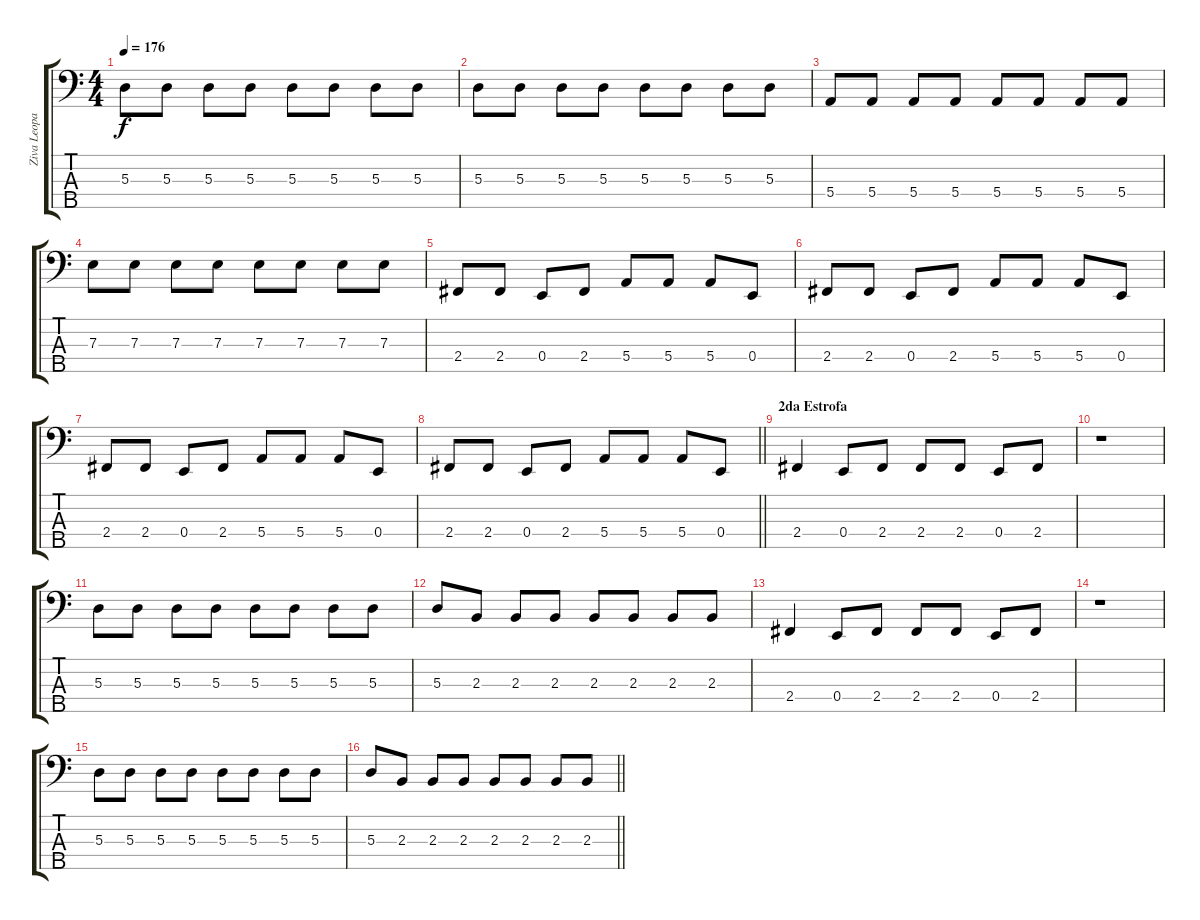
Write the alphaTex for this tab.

\track ("Ziva Leopardi" "Ziva Leopa") {instrument electricbassfinger}
\staff {score tabs}
\tuning (G2 D2 A1 E1 B0) {hide}
\ts (4 4)
\tempo 176
\clef f4
\ks c
5.3.8{dy f} 5.3.8 5.3.8 5.3.8 5.3.8 5.3.8 5.3.8 5.3.8 |
5.3.8 5.3.8 5.3.8 5.3.8 5.3.8 5.3.8 5.3.8 5.3.8 |
5.4.8 5.4.8 5.4.8 5.4.8 5.4.8 5.4.8 5.4.8 5.4.8 |
7.3.8 7.3.8 7.3.8 7.3.8 7.3.8 7.3.8 7.3.8 7.3.8 |
2.4.8 2.4.8 0.4.8 2.4.8 5.4.8 5.4.8 5.4.8 0.4.8 |
2.4.8 2.4.8 0.4.8 2.4.8 5.4.8 5.4.8 5.4.8 0.4.8 |
2.4.8 2.4.8 0.4.8 2.4.8 5.4.8 5.4.8 5.4.8 0.4.8 |
\barLineRight lightlight
2.4.8 2.4.8 0.4.8 2.4.8 5.4.8 5.4.8 5.4.8 0.4.8 |
\section ("" "2da Estrofa")
2.4.4 0.4.8 2.4.8 2.4.8 2.4.8 0.4.8 2.4.8 |
r.1 |
5.3.8 5.3.8 5.3.8 5.3.8 5.3.8 5.3.8 5.3.8 5.3.8 |
5.3.8 2.3.8 2.3.8 2.3.8 2.3.8 2.3.8 2.3.8 2.3.8 |
2.4.4 0.4.8 2.4.8 2.4.8 2.4.8 0.4.8 2.4.8 |
r.1 |
5.3.8 5.3.8 5.3.8 5.3.8 5.3.8 5.3.8 5.3.8 5.3.8 |
\barLineRight lightlight
5.3.8 2.3.8 2.3.8 2.3.8 2.3.8 2.3.8 2.3.8 2.3.8
